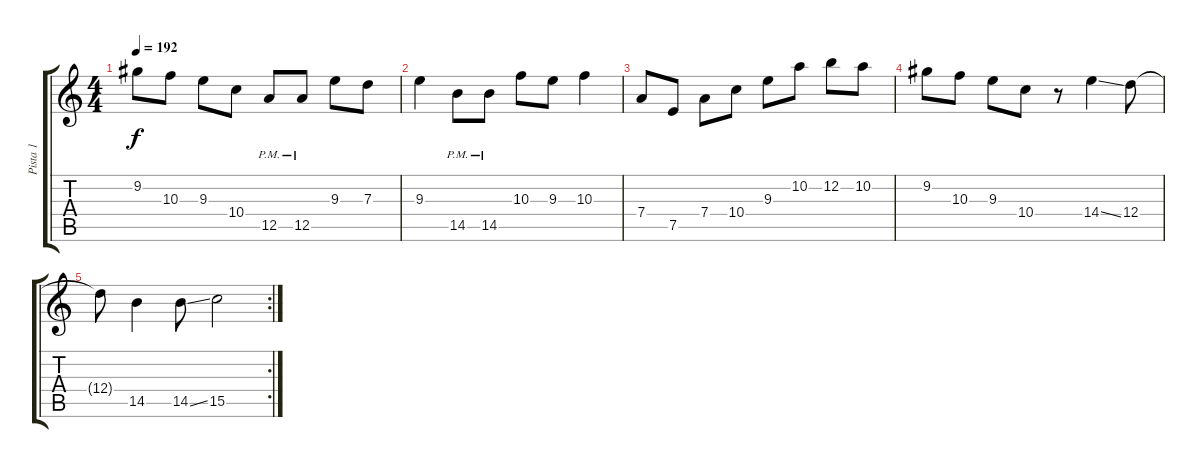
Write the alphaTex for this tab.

\track ("Pista 1" "Pista 1") {instrument distortionguitar}
\staff {score tabs}
\tuning (E4 B3 G3 D3 A2 E2) {hide}
\ts (4 4)
\tempo 192
\clef g2
\ks c
9.2.8{dy f} 10.3.8 9.3.8 10.4.8 12.5{pm}.8 12.5{pm}.8 9.3.8 7.3.8 |
9.3.4 14.5{pm}.8 14.5{pm}.8 10.3.8 9.3.8 10.3.4 |
7.4.8 7.5.8 7.4.8 10.4.8 9.3.8 10.2.8 12.2.8 10.2.8 |
9.2.8 10.3.8 9.3.8 10.4.8 r.8 14.4{ss}.4 12.4.8 |
\rc 2
12.4{t}.8 14.5.4 14.5{ss}.8 15.5.2
